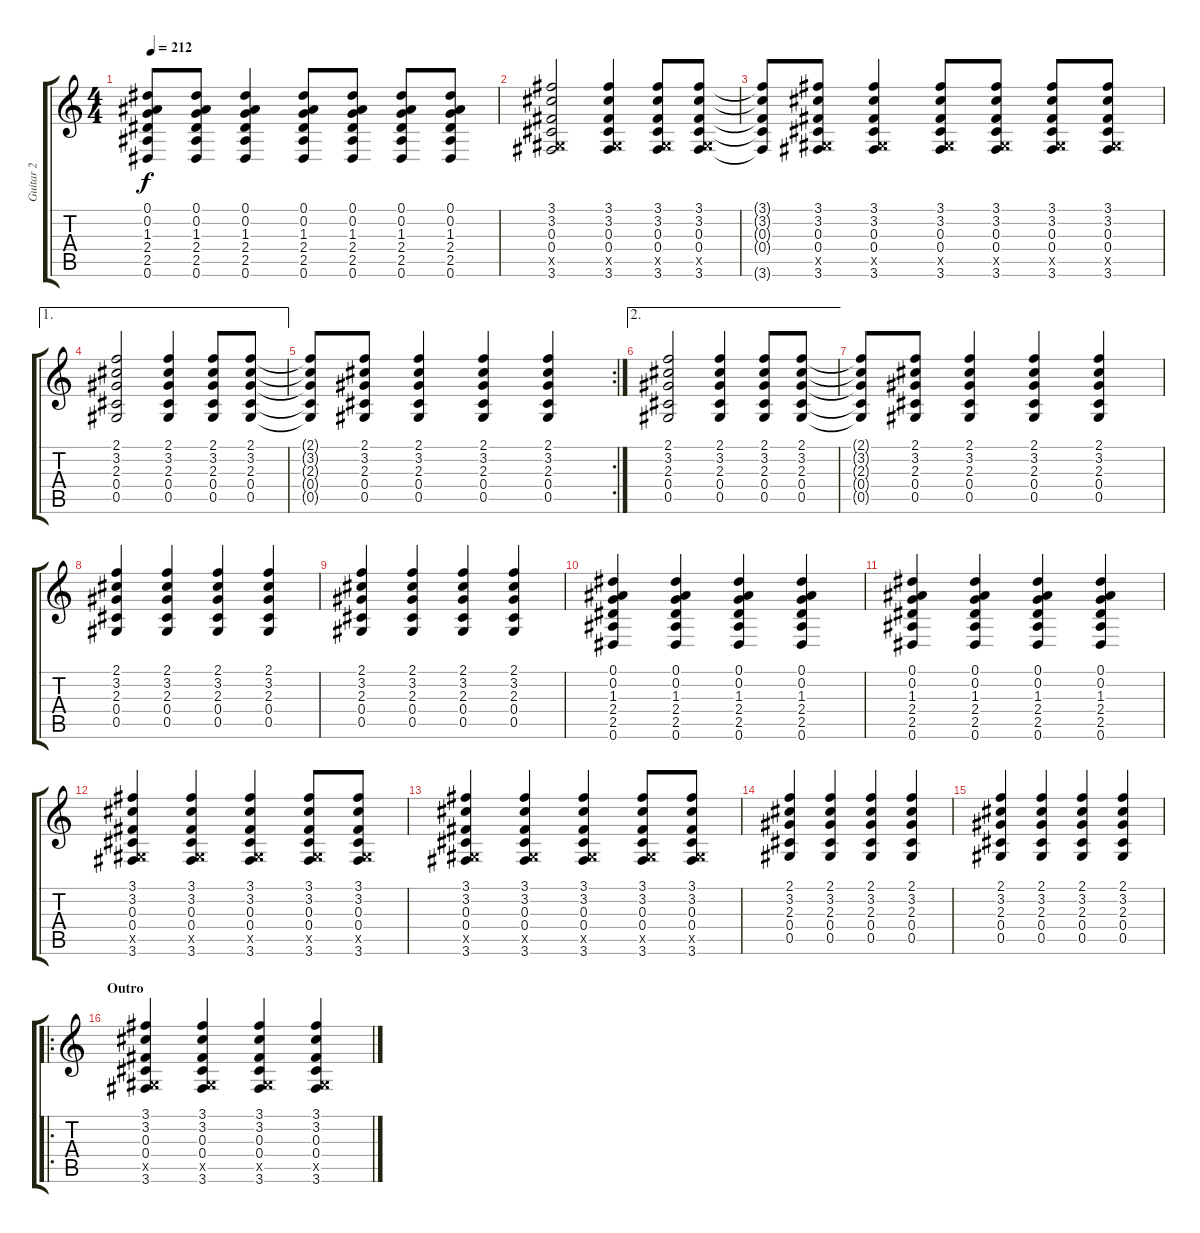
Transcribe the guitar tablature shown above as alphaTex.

\track ("Guitar 2" "Guitar 2") {instrument distortionguitar}
\staff {score tabs}
\tuning (Eb4 Bb3 Gb3 Db3 Ab2 Eb2) {hide}
\ts (4 4)
\tempo 212
\clef g2
\ks c
(0.1{t} 0.2{t} 1.3{t} 2.4{t} 2.5{t} 0.6{t}).8{dy f} (0.1 0.2 1.3 2.4 2.5 0.6).8 (0.1 0.2 1.3 2.4 2.5 0.6).4 (0.1 0.2 1.3 2.4 2.5 0.6).8 (0.1 0.2 1.3 2.4 2.5 0.6).8 (0.1 0.2 1.3 2.4 2.5 0.6).8 (0.1 0.2 1.3 2.4 2.5 0.6).8 |
(3.1 3.2 0.3 0.4 0.5{x} 3.6).2 (3.1 3.2 0.3 0.4 0.5{x} 3.6).4 (3.1 3.2 0.3 0.4 0.5{x} 3.6).8 (3.1 3.2 0.3 0.4 0.5{x} 3.6).8 |
(3.1{t} 3.2{t} 0.3{t} 0.4{t} 3.6{t}).8 (3.1 3.2 0.3 0.4 0.5{x} 3.6).8 (3.1 3.2 0.3 0.4 0.5{x} 3.6).4 (3.1 3.2 0.3 0.4 0.5{x} 3.6).8 (3.1 3.2 0.3 0.4 0.5{x} 3.6).8 (3.1 3.2 0.3 0.4 0.5{x} 3.6).8 (3.1 3.2 0.3 0.4 0.5{x} 3.6).8 |
\ae 1
(2.1 3.2 2.3 0.4 0.5).2 (2.1 3.2 2.3 0.4 0.5).4 (2.1 3.2 2.3 0.4 0.5).8 (2.1 3.2 2.3 0.4 0.5).8 |
\rc 2
(2.1{t} 3.2{t} 2.3{t} 0.4{t} 0.5{t}).8 (2.1 3.2 2.3 0.4 0.5).8 (2.1 3.2 2.3 0.4 0.5).4 (2.1 3.2 2.3 0.4 0.5).4 (2.1 3.2 2.3 0.4 0.5).4 |
\ae 2
(2.1 3.2 2.3 0.4 0.5).2 (2.1 3.2 2.3 0.4 0.5).4 (2.1 3.2 2.3 0.4 0.5).8 (2.1 3.2 2.3 0.4 0.5).8 |
(2.1{t} 3.2{t} 2.3{t} 0.4{t} 0.5{t}).8 (2.1 3.2 2.3 0.4 0.5).8 (2.1 3.2 2.3 0.4 0.5).4 (2.1 3.2 2.3 0.4 0.5).4 (2.1 3.2 2.3 0.4 0.5).4 |
(2.1 3.2 2.3 0.4 0.5).4 (2.1 3.2 2.3 0.4 0.5).4 (2.1 3.2 2.3 0.4 0.5).4 (2.1 3.2 2.3 0.4 0.5).4 |
(2.1 3.2 2.3 0.4 0.5).4 (2.1 3.2 2.3 0.4 0.5).4 (2.1 3.2 2.3 0.4 0.5).4 (2.1 3.2 2.3 0.4 0.5).4 |
(0.1 0.2 1.3 2.4 2.5 0.6).4 (0.1 0.2 1.3 2.4 2.5 0.6).4 (0.1 0.2 1.3 2.4 2.5 0.6).4 (0.1 0.2 1.3 2.4 2.5 0.6).4 |
(0.1 0.2 1.3 2.4 2.5 0.6).4 (0.1 0.2 1.3 2.4 2.5 0.6).4 (0.1 0.2 1.3 2.4 2.5 0.6).4 (0.1 0.2 1.3 2.4 2.5 0.6).4 |
(3.1 3.2 0.3 0.4 0.5{x} 3.6).4 (3.1 3.2 0.3 0.4 0.5{x} 3.6).4 (3.1 3.2 0.3 0.4 0.5{x} 3.6).4 (3.1 3.2 0.3 0.4 0.5{x} 3.6).8 (3.1 3.2 0.3 0.4 0.5{x} 3.6).8 |
(3.1 3.2 0.3 0.4 0.5{x} 3.6).4 (3.1 3.2 0.3 0.4 0.5{x} 3.6).4 (3.1 3.2 0.3 0.4 0.5{x} 3.6).4 (3.1 3.2 0.3 0.4 0.5{x} 3.6).8 (3.1 3.2 0.3 0.4 0.5{x} 3.6).8 |
(2.1 3.2 2.3 0.4 0.5).4 (2.1 3.2 2.3 0.4 0.5).4 (2.1 3.2 2.3 0.4 0.5).4 (2.1 3.2 2.3 0.4 0.5).4 |
(2.1 3.2 2.3 0.4 0.5).4 (2.1 3.2 2.3 0.4 0.5).4 (2.1 3.2 2.3 0.4 0.5).4 (2.1 3.2 2.3 0.4 0.5).4 |
\ro
\section ("" "Outro")
(3.1 3.2 0.3 0.4 0.5{x} 3.6).4 (3.1 3.2 0.3 0.4 0.5{x} 3.6).4 (3.1 3.2 0.3 0.4 0.5{x} 3.6).4 (3.1 3.2 0.3 0.4 0.5{x} 3.6).4
